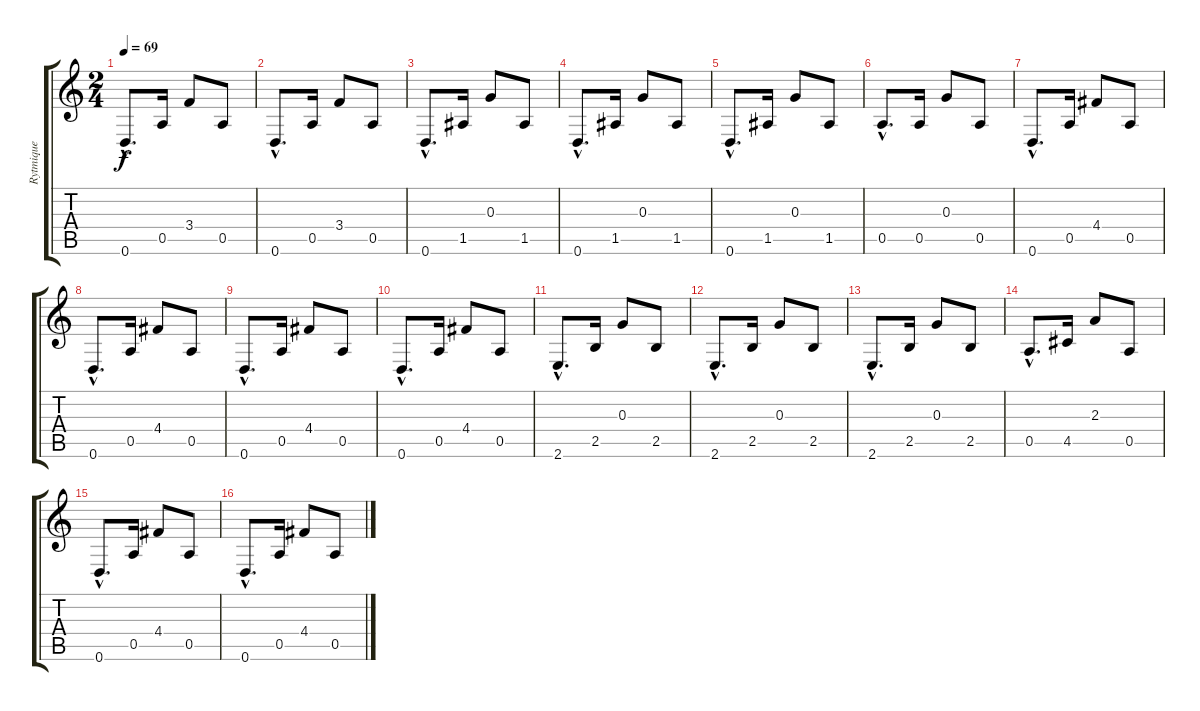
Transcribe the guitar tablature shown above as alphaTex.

\track ("Rytmique" "Rytmique") {instrument acousticguitarsteel}
\staff {score tabs}
\tuning (E4 B3 G3 D3 A2 D2) {hide}
\ts (2 4)
\tempo 69
\clef g2
\ks c
0.6{hac}.8{d dy f} 0.5.16 3.4.8 0.5.8 |
0.6{hac}.8{d} 0.5.16 3.4.8 0.5.8 |
0.6{hac}.8{d} 1.5.16 0.3.8 1.5.8 |
0.6{hac}.8{d} 1.5.16 0.3.8 1.5.8 |
0.6{hac}.8{d} 1.5.16 0.3.8 1.5.8 |
0.5{hac}.8{d} 0.5.16 0.3.8 0.5.8 |
0.6{hac}.8{d} 0.5.16 4.4.8 0.5.8 |
0.6{hac}.8{d} 0.5.16 4.4.8 0.5.8 |
0.6{hac}.8{d} 0.5.16 4.4.8 0.5.8 |
0.6{hac}.8{d} 0.5.16 4.4.8 0.5.8 |
2.6{hac}.8{d} 2.5.16 0.3.8 2.5.8 |
2.6{hac}.8{d} 2.5.16 0.3.8 2.5.8 |
2.6{hac}.8{d} 2.5.16 0.3.8 2.5.8 |
0.5{hac}.8{d} 4.5.16 2.3.8 0.5.8 |
0.6{hac}.8{d} 0.5.16 4.4.8 0.5.8 |
0.6{hac}.8{d} 0.5.16 4.4.8 0.5.8
